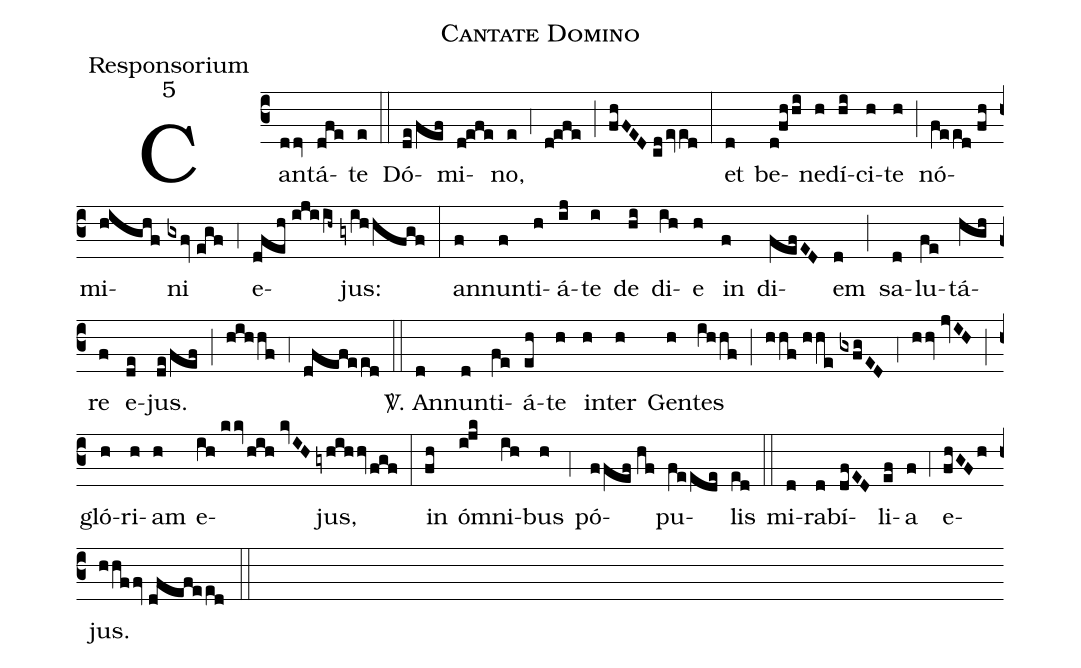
name:Cantate Domino;
office-part:Responsorium;
mode:5;
%%
(c3) Can(ddv)tá(dfe)te(e) (::)
Dó(de/fef)mi(d!efe)no,(e) (,4) (d!efe) (;) (fhFED//cd/eved) (:)
et(d) be(d!fhhi)ne(h)dí(hi)ci(h)te(h) (;) nó(feed//fh)mi(highf)ni(gxfv//egf) (,4) e(dfeh//ijiih~)jus:(gyihhfgf) (:)
an(f)nun(f)ti(h)á(ij)te(i) de(hi) di(ih)e(h) in(f) di(fefED)em(d) (;) sa(d)lu(fe)tá(hgh)re(f) e(de)jus.(de/fef) (;) (hihhf) (,4) (dfefeed) (::)

<sp>V/</sp>. An(d)nun(d)ti(fe)á(eh)te(h) in(h)ter(h) Gen(h)tes(ihhf) (;) (hhf//hhe//gxfgED) (,4) (hhv//jvIH) (;) gló(h)ri(h)am(h) e(ih//kkv/hih//kvIH)jus,(gyhihhvfgf) (:)
in(fh) ó(i!jk)mni(ih)bus(h) (,4) pó(ffef//hf)pu(feede)lis(ed) (::)
mi(d)ra(d)bí(dfED)li(ef)a(f) (,4) e(fhGFh)jus.(hhffv//dfefeed) (::)
